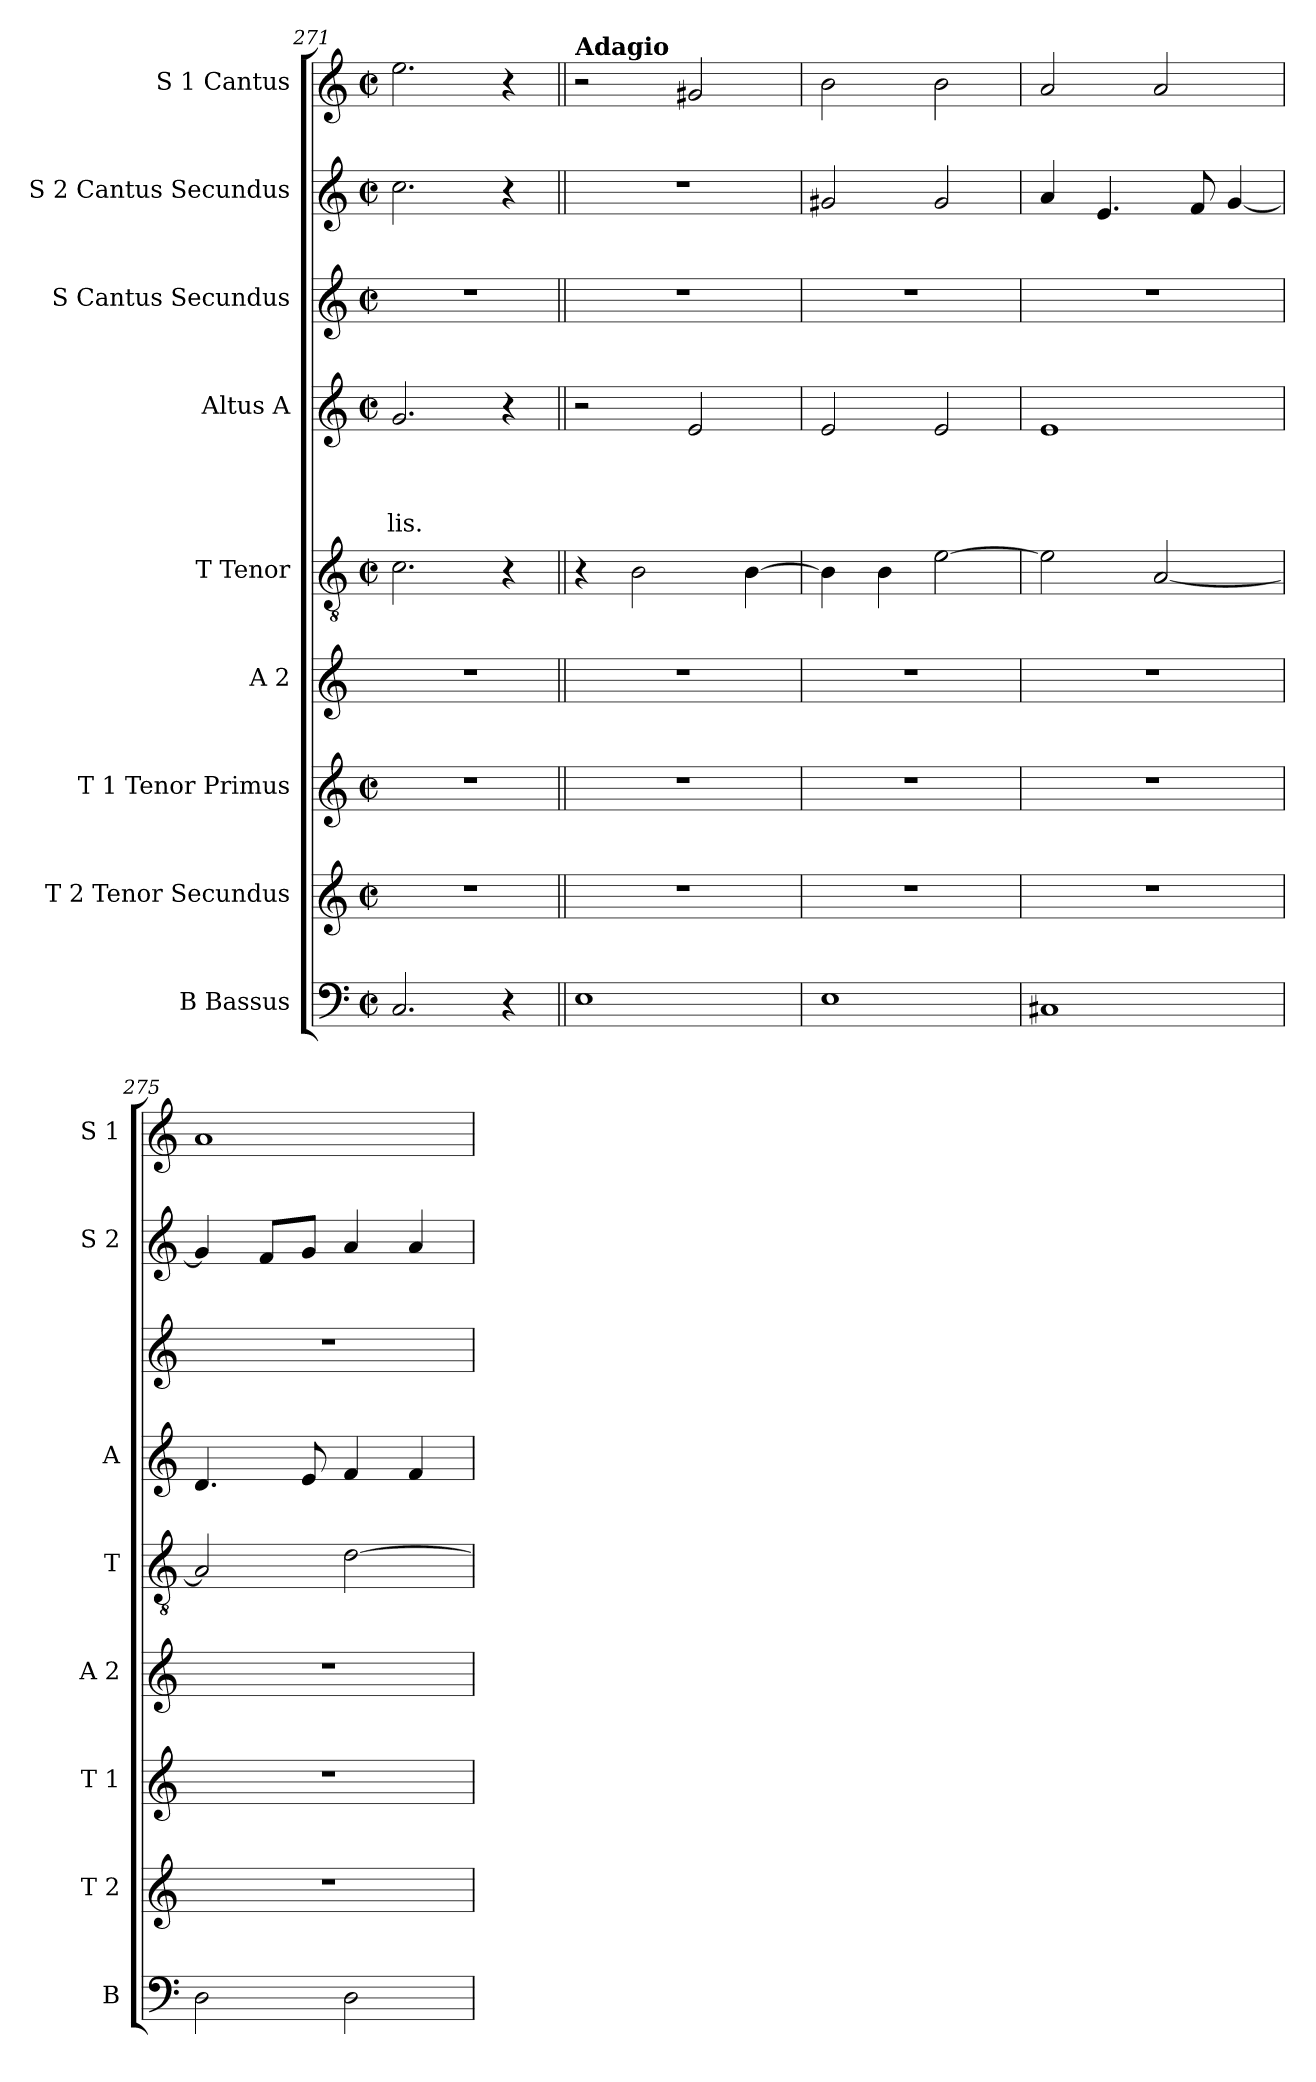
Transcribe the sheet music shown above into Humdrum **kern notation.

**kern	**kern	**kern	**kern	**kern	**kern	**text	**text	**text	**text	**kern	**kern	**kern
*part9	*part8	*part7	*part6	*part5	*part4	*part4	*part4	*part4	*part4	*part3	*part2	*part1
*staff9	*staff8	*staff7	*staff6	*staff5	*staff4	*staff4	*staff4	*staff4	*staff4	*staff3	*staff2	*staff1
*I"B Bassus	*I"T 2 Tenor Secundus	*I"T 1 Tenor Primus	*I"A 2	*I"T Tenor	*I"Altus A	*	*	*	*	*I"S Cantus Secundus	*I"S 2 Cantus Secundus	*I"S 1 Cantus
*I'B	*I'T 2	*I'T 1	*I'A 2	*I'T	*I'A	*	*	*	*	*	*I'S 2	*I'S 1
*clefF4	*clefG2	*clefG2	*clefG2	*clefGv2	*clefG2	*	*	*	*	*clefG2	*clefG2	*clefG2
*k[]	*k[]	*k[]	*k[]	*k[]	*k[]	*	*	*	*	*k[]	*k[]	*k[]
*C:	*C:	*C:	*C:	*C:	*C:	*	*	*	*	*C:	*C:	*C:
*M2/2	*M2/2	*M2/2	*	*M2/2	*M2/2	*	*	*	*	*M2/2	*M2/2	*M2/2
*met(c|)	*met(c|)	*met(c|)	*	*met(c|)	*met(c|)	*	*	*	*	*met(c|)	*met(c|)	*met(c|)
=271	=271	=271	=271	=271	=271	=271	=271	=271	=271	=271	=271	=271
!	!	!	!	!	!	!	!	!	!LO:LY:b	!	!	!
2.C/	1r	1r	1r	2.c\	2.g/	.	.	.	-lis.	1r	2.cc\	2.ee\
4r	.	.	.	4r	4r	.	.	.	.	.	4r	4r
=272||	=272||	=272||	=272||	=272||	=272||	=272||	=272||	=272||	=272||	=272||	=272||	=272||
*	*	*	*	*	*	*	*	*	*	*	*	*MM84
!	!	!	!	!	!	!	!	!	!	!	!	!LO:TX:a:B:t=Adagio
1E	1r	1r	1r	4r	2r	.	.	.	.	1r	1r	2r
.	.	.	.	2B\	.	.	.	.	.	.	.	.
.	.	.	.	.	2e/	.	.	.	.	.	.	2g#X/
.	.	.	.	[>4B\	.	.	.	.	.	.	.	.
=273	=273	=273	=273	=273	=273	=273	=273	=273	=273	=273	=273	=273
1E	1r	1r	1r	4B\]	2e/	.	.	.	.	1r	2g#X/	2b\
.	.	.	.	4B\	.	.	.	.	.	.	.	.
.	.	.	.	[>2e\	2e/	.	.	.	.	.	2g#/	2b\
=274	=274	=274	=274	=274	=274	=274	=274	=274	=274	=274	=274	=274
1C#X	1r	1r	1r	2e\]	1e	.	.	.	.	1r	4a/	2a/
.	.	.	.	.	.	.	.	.	.	.	4.e/	.
.	.	.	.	[<2A/	.	.	.	.	.	.	.	2a/
.	.	.	.	.	.	.	.	.	.	.	8f/	.
.	.	.	.	.	.	.	.	.	.	.	[<4g/	.
!!LO:LB:g=z
=275	=275	=275	=275	=275	=275	=275	=275	=275	=275	=275	=275	=275
2D\	1r	1r	1r	2A/]	4.d/	.	.	.	.	1r	4g/]	1a
.	.	.	.	.	.	.	.	.	.	.	8f/L	.
.	.	.	.	.	8e/	.	.	.	.	.	8g/J	.
2D\	.	.	.	[>2d\	4f/	.	.	.	.	.	4a/	.
.	.	.	.	.	4f/	.	.	.	.	.	4a/	.
=	=	=	=	=	=	=	=	=	=	=	=	=
*-	*-	*-	*-	*-	*-	*-	*-	*-	*-	*-	*-	*-
